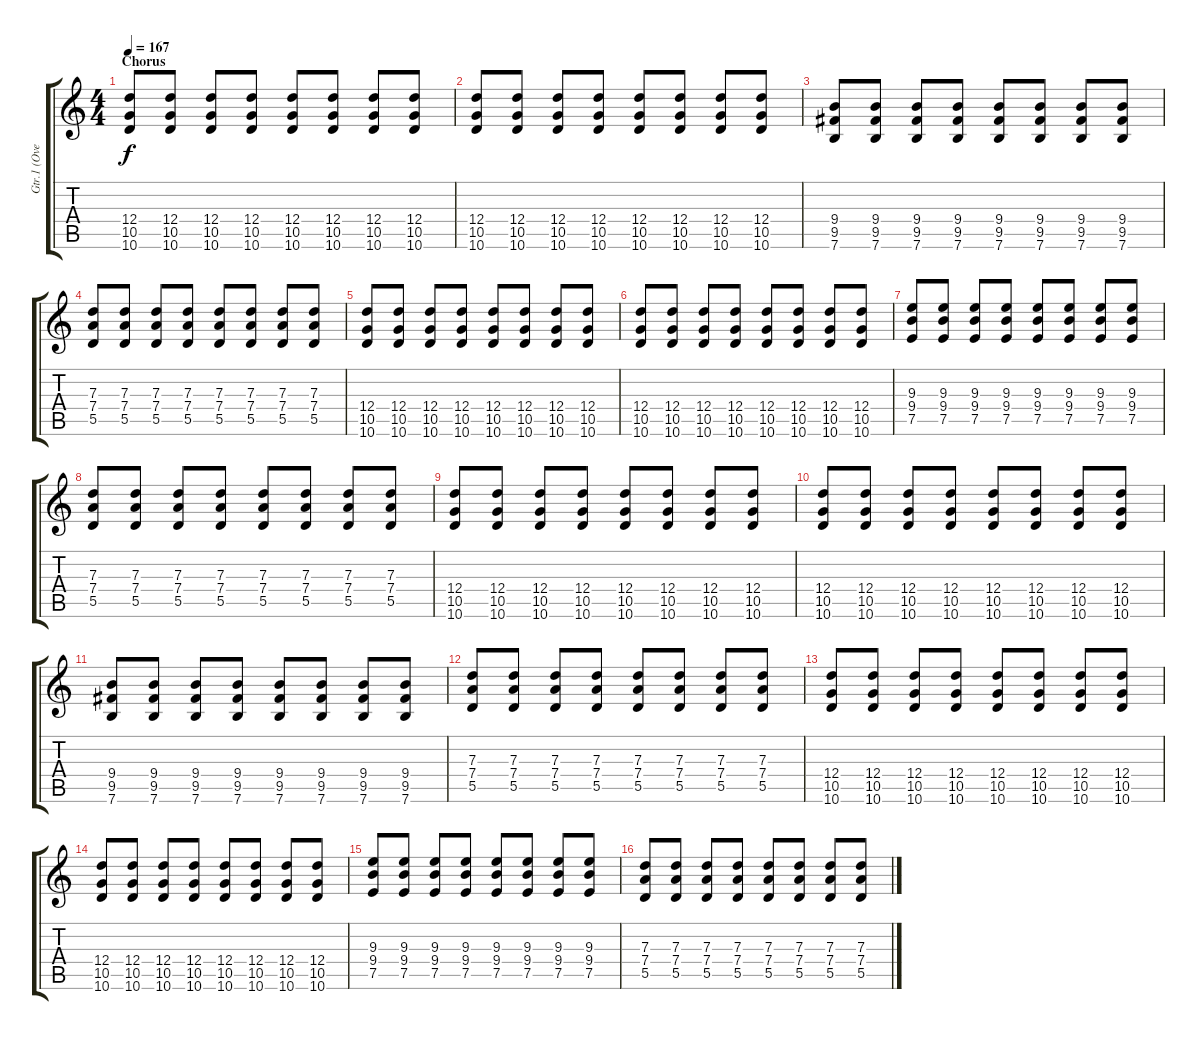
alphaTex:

\track ("Gtr.1 (Overdriven)" "Gtr.1 (Ove") {instrument overdrivenguitar}
\staff {score tabs}
\tuning (E4 B3 G3 D3 A2 E2) {hide}
\ts (4 4)
\section ("" "Chorus")
\tempo 167
\clef g2
\ks c
(12.4 10.5 10.6).8{dy f} (12.4 10.5 10.6).8 (12.4 10.5 10.6).8 (12.4 10.5 10.6).8 (12.4 10.5 10.6).8 (12.4 10.5 10.6).8 (12.4 10.5 10.6).8 (12.4 10.5 10.6).8 |
(12.4 10.5 10.6).8 (12.4 10.5 10.6).8 (12.4 10.5 10.6).8 (12.4 10.5 10.6).8 (12.4 10.5 10.6).8 (12.4 10.5 10.6).8 (12.4 10.5 10.6).8 (12.4 10.5 10.6).8 |
(9.4 9.5 7.6).8 (9.4 9.5 7.6).8 (9.4 9.5 7.6).8 (9.4 9.5 7.6).8 (9.4 9.5 7.6).8 (9.4 9.5 7.6).8 (9.4 9.5 7.6).8 (9.4 9.5 7.6).8 |
(7.3 7.4 5.5).8 (7.3 7.4 5.5).8 (7.3 7.4 5.5).8 (7.3 7.4 5.5).8 (7.3 7.4 5.5).8 (7.3 7.4 5.5).8 (7.3 7.4 5.5).8 (7.3 7.4 5.5).8 |
(12.4 10.5 10.6).8 (12.4 10.5 10.6).8 (12.4 10.5 10.6).8 (12.4 10.5 10.6).8 (12.4 10.5 10.6).8 (12.4 10.5 10.6).8 (12.4 10.5 10.6).8 (12.4 10.5 10.6).8 |
(12.4 10.5 10.6).8 (12.4 10.5 10.6).8 (12.4 10.5 10.6).8 (12.4 10.5 10.6).8 (12.4 10.5 10.6).8 (12.4 10.5 10.6).8 (12.4 10.5 10.6).8 (12.4 10.5 10.6).8 |
(9.3 9.4 7.5).8 (9.3 9.4 7.5).8 (9.3 9.4 7.5).8 (9.3 9.4 7.5).8 (9.3 9.4 7.5).8 (9.3 9.4 7.5).8 (9.3 9.4 7.5).8 (9.3 9.4 7.5).8 |
(7.3 7.4 5.5).8 (7.3 7.4 5.5).8 (7.3 7.4 5.5).8 (7.3 7.4 5.5).8 (7.3 7.4 5.5).8 (7.3 7.4 5.5).8 (7.3 7.4 5.5).8 (7.3 7.4 5.5).8 |
(12.4 10.5 10.6).8 (12.4 10.5 10.6).8 (12.4 10.5 10.6).8 (12.4 10.5 10.6).8 (12.4 10.5 10.6).8 (12.4 10.5 10.6).8 (12.4 10.5 10.6).8 (12.4 10.5 10.6).8 |
(12.4 10.5 10.6).8 (12.4 10.5 10.6).8 (12.4 10.5 10.6).8 (12.4 10.5 10.6).8 (12.4 10.5 10.6).8 (12.4 10.5 10.6).8 (12.4 10.5 10.6).8 (12.4 10.5 10.6).8 |
(9.4 9.5 7.6).8 (9.4 9.5 7.6).8 (9.4 9.5 7.6).8 (9.4 9.5 7.6).8 (9.4 9.5 7.6).8 (9.4 9.5 7.6).8 (9.4 9.5 7.6).8 (9.4 9.5 7.6).8 |
(7.3 7.4 5.5).8 (7.3 7.4 5.5).8 (7.3 7.4 5.5).8 (7.3 7.4 5.5).8 (7.3 7.4 5.5).8 (7.3 7.4 5.5).8 (7.3 7.4 5.5).8 (7.3 7.4 5.5).8 |
(12.4 10.5 10.6).8 (12.4 10.5 10.6).8 (12.4 10.5 10.6).8 (12.4 10.5 10.6).8 (12.4 10.5 10.6).8 (12.4 10.5 10.6).8 (12.4 10.5 10.6).8 (12.4 10.5 10.6).8 |
(12.4 10.5 10.6).8 (12.4 10.5 10.6).8 (12.4 10.5 10.6).8 (12.4 10.5 10.6).8 (12.4 10.5 10.6).8 (12.4 10.5 10.6).8 (12.4 10.5 10.6).8 (12.4 10.5 10.6).8 |
(9.3 9.4 7.5).8 (9.3 9.4 7.5).8 (9.3 9.4 7.5).8 (9.3 9.4 7.5).8 (9.3 9.4 7.5).8 (9.3 9.4 7.5).8 (9.3 9.4 7.5).8 (9.3 9.4 7.5).8 |
(7.3 7.4 5.5).8 (7.3 7.4 5.5).8 (7.3 7.4 5.5).8 (7.3 7.4 5.5).8 (7.3 7.4 5.5).8 (7.3 7.4 5.5).8 (7.3 7.4 5.5).8 (7.3 7.4 5.5).8
